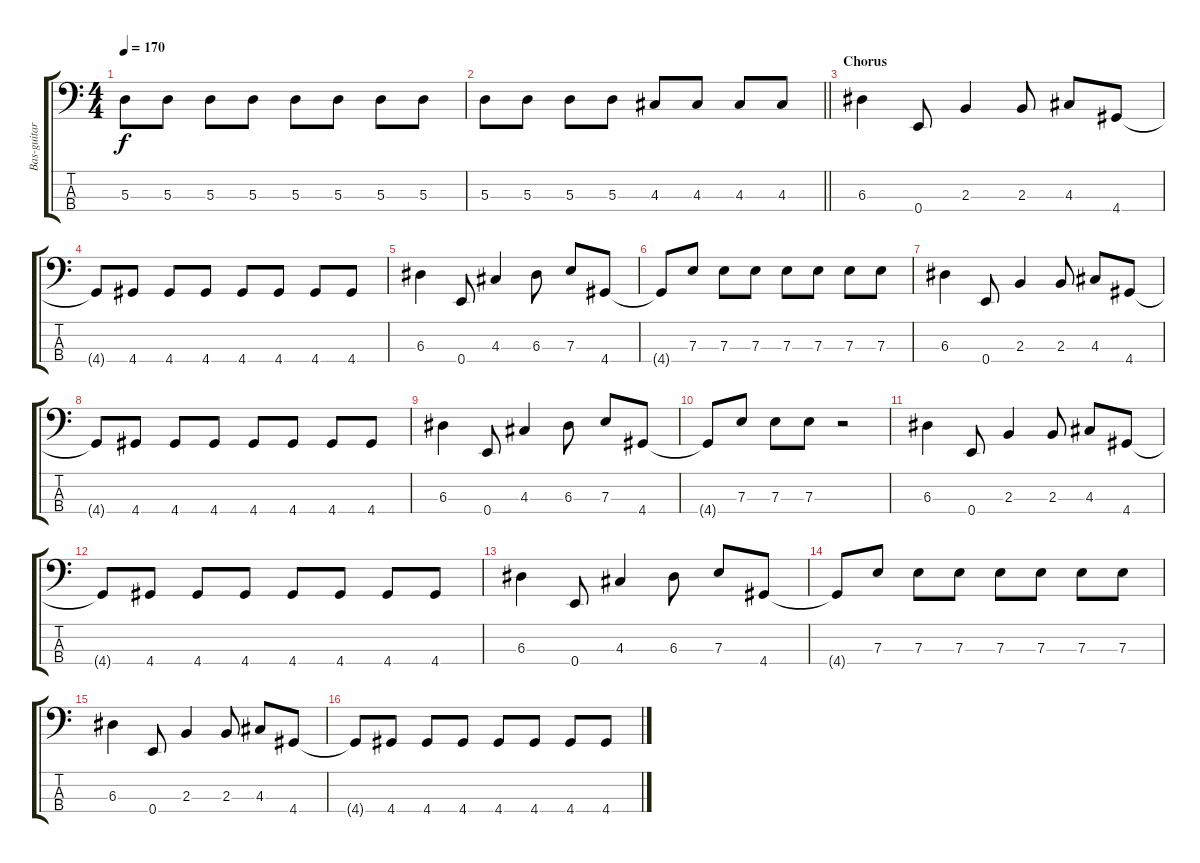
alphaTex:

\track ("Bas-guitar" "Bas-guitar") {instrument electricbassfinger}
\staff {score tabs}
\tuning (G2 D2 A1 E1) {hide}
\ts (4 4)
\tempo 170
\clef f4
\ks c
5.3.8{dy f} 5.3.8 5.3.8 5.3.8 5.3.8 5.3.8 5.3.8 5.3.8 |
\barLineRight lightlight
5.3.8 5.3.8 5.3.8 5.3.8 4.3.8 4.3.8 4.3.8 4.3.8 |
\section ("" "Chorus")
6.3.4 0.4.8 2.3.4 2.3.8 4.3.8 4.4.8 |
4.4{t}.8 4.4.8 4.4.8 4.4.8 4.4.8 4.4.8 4.4.8 4.4.8 |
6.3.4 0.4.8 4.3.4 6.3.8 7.3.8 4.4.8 |
4.4{t}.8 7.3.8 7.3.8 7.3.8 7.3.8 7.3.8 7.3.8 7.3.8 |
6.3.4 0.4.8 2.3.4 2.3.8 4.3.8 4.4.8 |
4.4{t}.8 4.4.8 4.4.8 4.4.8 4.4.8 4.4.8 4.4.8 4.4.8 |
6.3.4 0.4.8 4.3.4 6.3.8 7.3.8 4.4.8 |
4.4{t}.8 7.3.8 7.3.8 7.3.8 r.2 |
6.3.4 0.4.8 2.3.4 2.3.8 4.3.8 4.4.8 |
4.4{t}.8 4.4.8 4.4.8 4.4.8 4.4.8 4.4.8 4.4.8 4.4.8 |
6.3.4 0.4.8 4.3.4 6.3.8 7.3.8 4.4.8 |
4.4{t}.8 7.3.8 7.3.8 7.3.8 7.3.8 7.3.8 7.3.8 7.3.8 |
6.3.4 0.4.8 2.3.4 2.3.8 4.3.8 4.4.8 |
4.4{t}.8 4.4.8 4.4.8 4.4.8 4.4.8 4.4.8 4.4.8 4.4.8
